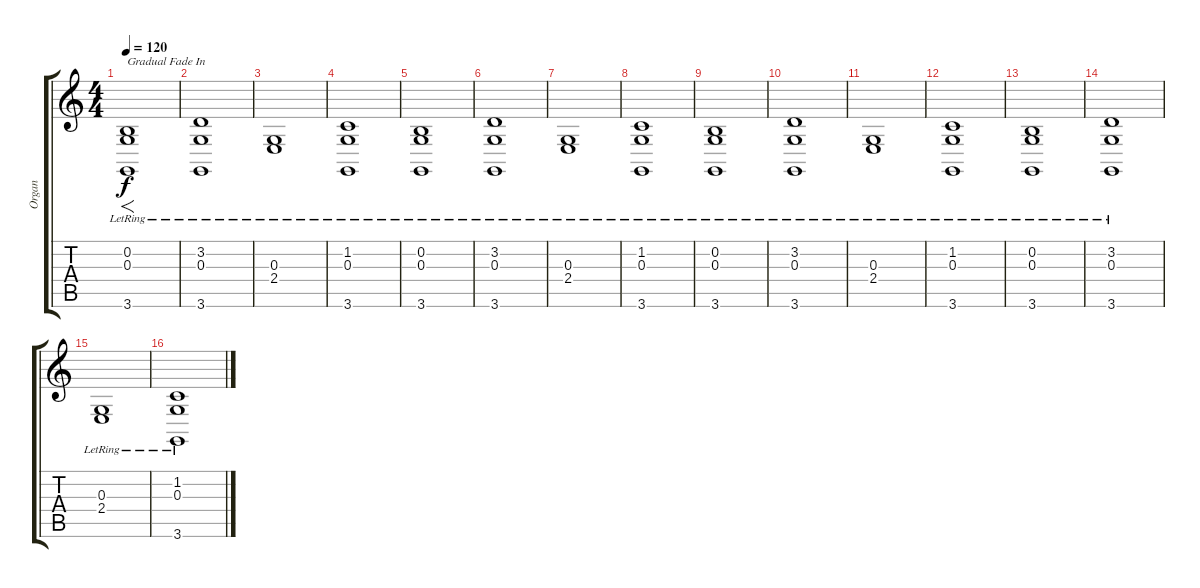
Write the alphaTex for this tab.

\track ("Organ" "Organ") {instrument churchorgan}
\staff {score tabs}
\tuning (E4 B3 G3 D3 A2 E2) {hide}
\ts (4 4)
\tempo 120
\clef g2
\ks c
(0.2{lr} 0.3{lr} 3.6{lr}).1{f txt "Gradual Fade In" dy f instrument churchorgan} |
(3.2{lr} 0.3{lr} 3.6{lr}).1 |
(0.3{lr} 2.4{lr}).1 |
(1.2{lr} 0.3{lr} 3.6{lr}).1 |
(0.2{lr} 0.3{lr} 3.6{lr}).1 |
(3.2{lr} 0.3{lr} 3.6{lr}).1 |
(0.3{lr} 2.4{lr}).1 |
(1.2{lr} 0.3{lr} 3.6{lr}).1 |
(0.2{lr} 0.3{lr} 3.6{lr}).1 |
(3.2{lr} 0.3{lr} 3.6{lr}).1 |
(0.3{lr} 2.4{lr}).1 |
(1.2{lr} 0.3{lr} 3.6{lr}).1 |
(0.2{lr} 0.3{lr} 3.6{lr}).1 |
(3.2{lr} 0.3{lr} 3.6{lr}).1 |
(0.3{lr} 2.4{lr}).1 |
(1.2{lr} 0.3{lr} 3.6{lr}).1
